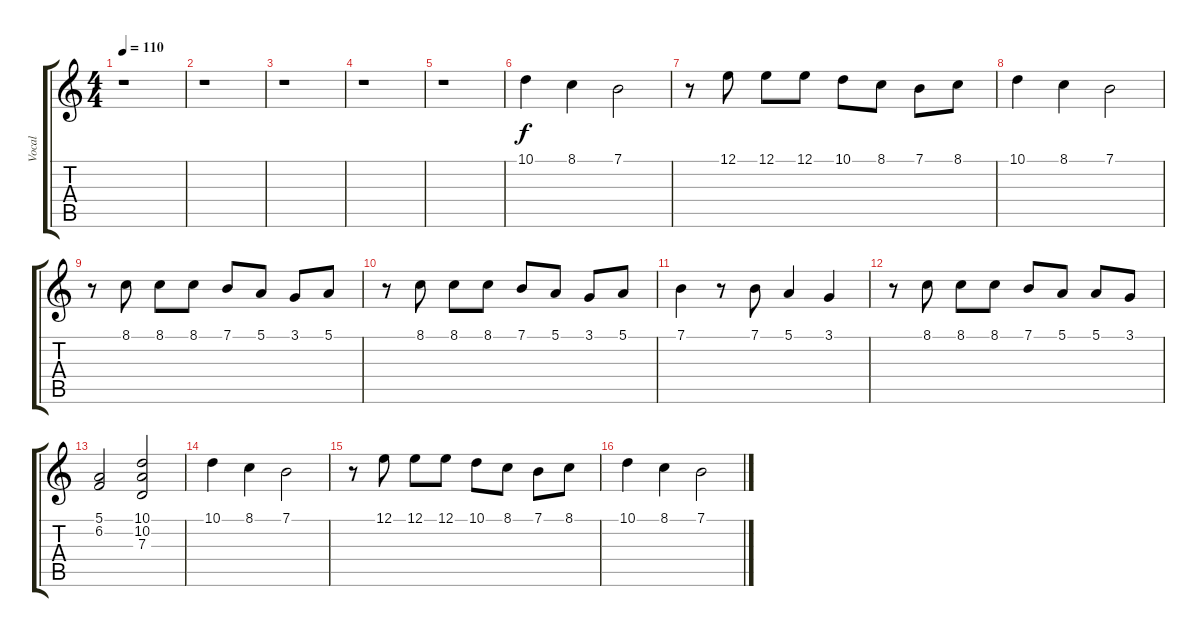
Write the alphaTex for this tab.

\track ("Vocal" "Vocal") {instrument voiceoohs}
\staff {score tabs}
\tuning (E4 B3 G3 D3 A2 E2) {hide}
\ts (4 4)
\tempo 110
\clef g2
\ks c
r.1{dy f instrument voiceoohs} |
r.1 |
r.1 |
r.1 |
r.1 |
10.1.4 8.1.4 7.1.2 |
r.8 12.1.8 12.1.8 12.1.8 10.1.8 8.1.8 7.1.8 8.1.8 |
10.1.4 8.1.4 7.1.2 |
r.8 8.1.8 8.1.8 8.1.8 7.1.8 5.1.8 3.1.8 5.1.8 |
r.8 8.1.8 8.1.8 8.1.8 7.1.8 5.1.8 3.1.8 5.1.8 |
7.1.4 r.8 7.1.8 5.1.4 3.1.4 |
r.8 8.1.8 8.1.8 8.1.8 7.1.8 5.1.8 5.1.8 3.1.8 |
(5.1 6.2).2 (10.1 10.2 7.3).2 |
10.1.4 8.1.4 7.1.2 |
r.8 12.1.8 12.1.8 12.1.8 10.1.8 8.1.8 7.1.8 8.1.8 |
10.1.4 8.1.4 7.1.2
